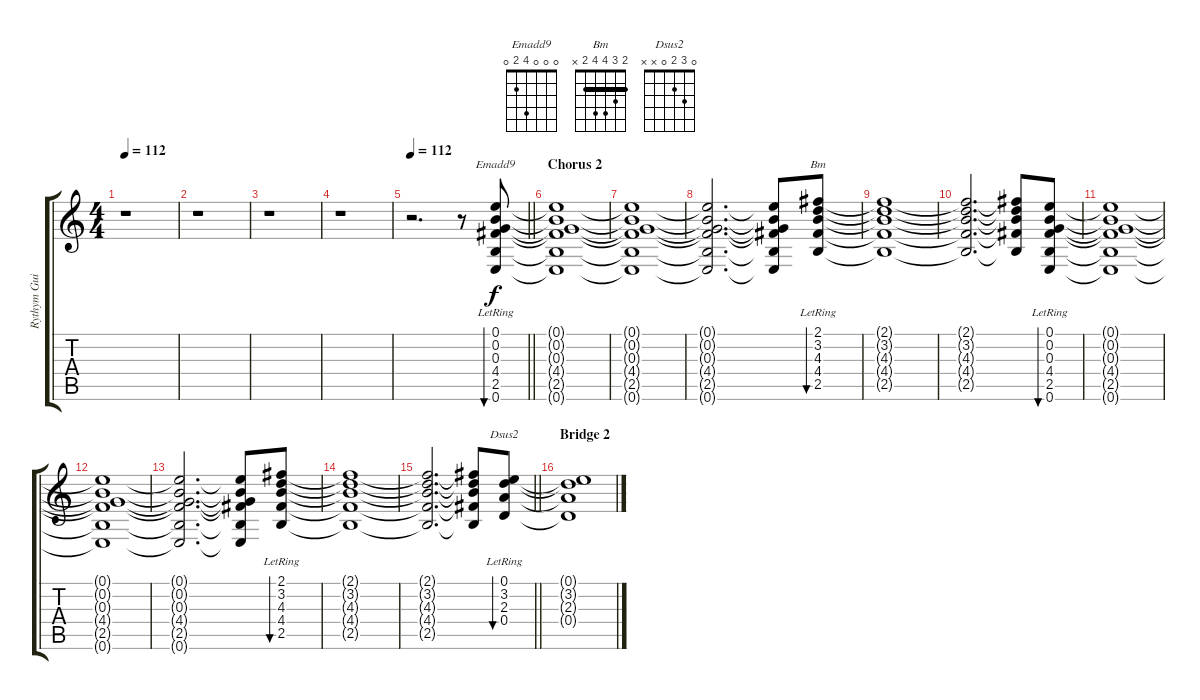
\track ("Rythym Guitar" "Rythym Gui") {instrument acousticguitarsteel}
\staff {score tabs}
\tuning (E4 B3 G3 D3 A2 E2) {hide}
\chord ("Emadd9" 0 0 0 4 2 0)
\chord ("Bm" 2 3 4 4 2 x) {barre 2}
\chord ("Dsus2" 0 3 2 0 x x)
\ts (4 4)
\tempo 112
\clef g2
\ks c
r.1{dy f} |
r.1 |
r.1 |
r.1 |
\tempo 112
\barLineRight lightlight
r.2{d} r.8 (0.1 0.2 0.3 4.4{lr} 2.5 0.6).8{bu 240 ch "Emadd9"} |
\section ("" "Chorus 2")
(0.1{t} 0.2{t} 0.3{t} 4.4{t} 2.5{t} 0.6{t}).1 |
(0.1{t} 0.2{t} 0.3{t} 4.4{t} 2.5{t} 0.6{t}).1 |
(0.1{t} 0.2{t} 0.3{t} 4.4{t} 2.5{t} 0.6{t}).2{d} (0.1{t} 0.2{t} 0.3{t} 4.4{t} 2.5{t} 0.6{t}).8 (2.1 3.2 4.3{lr} 4.4 2.5).8{bu 240 ch "Bm"} |
(2.1{t} 3.2{t} 4.3{t} 4.4{t} 2.5{t}).1 |
(2.1{t} 3.2{t} 4.3{t} 4.4{t} 2.5{t}).2{d} (2.1{t} 3.2{t} 4.3{t} 4.4{t} 2.5{t}).8 (0.1 0.2{lr} 0.3 4.4 2.5 0.6).8{bu 240} |
(0.1{t} 0.2{t} 0.3{t} 4.4{t} 2.5{t} 0.6{t}).1 |
(0.1{t} 0.2{t} 0.3{t} 4.4{t} 2.5{t} 0.6{t}).1 |
(0.1{t} 0.2{t} 0.3{t} 4.4{t} 2.5{t} 0.6{t}).2{d} (0.1{t} 0.2{t} 0.3{t} 4.4{t} 2.5{t} 0.6{t}).8 (2.1 3.2{lr} 4.3 4.4 2.5).8{bu 240} |
(2.1{t} 3.2{t} 4.3{t} 4.4{t} 2.5{t}).1 |
\barLineRight lightlight
(2.1{t} 3.2{t} 4.3{t} 4.4{t} 2.5{t}).2{d} (2.1{t} 3.2{t} 4.3{t} 4.4{t} 2.5{t}).8 (0.1 3.2{lr} 2.3 0.4).8{bu 480 ch "Dsus2"} |
\section ("" "Bridge 2")
(0.1{t} 3.2{t} 2.3{t} 0.4{t}).1
